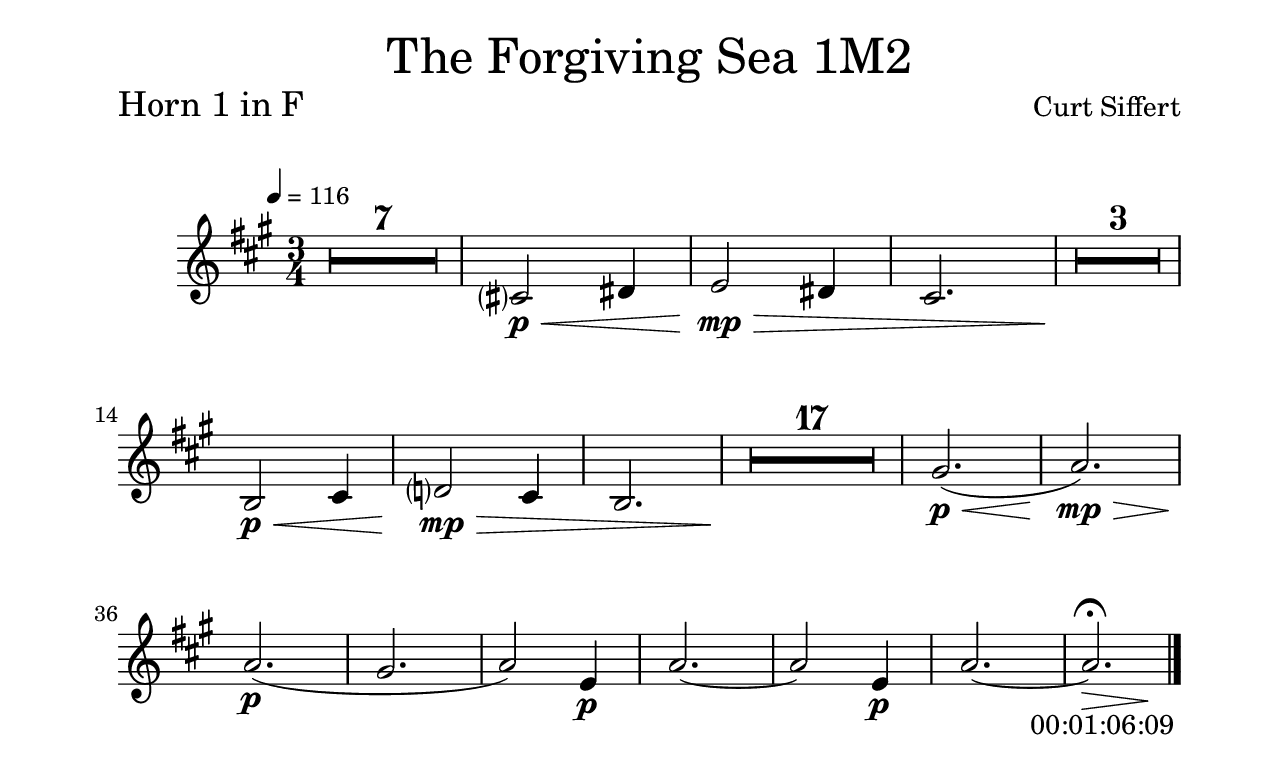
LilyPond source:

\version "2.16.0"
\include "english.ly"
\include "../lib/parts.ily"

\paper {
	ragged-last-bottom = ##t
}

\header {
	instrument = \markup \larger \larger "Horn 1 in F"
}

\version "2.24.0"
\include "english.ly"

hornOneNotes = \relative c {

	\time 3/4
	\key d \major
	\tag #'score { \clef bass }
	\set tieWaitForNote = ##t

	R2.*7 |
	
	\tag #'part { fs?2\p\< gs4 | }
	\tag #'score { fs2\p\< gs4 | } 
	a2\mp\> gs4 |
	fs2. |
	
	R2.*3\! |

	\tag #'part { \break }

	e2\p\< fs4 |
	g?2\mp\> fs4 | 
	e2. |
	
	R2.*17\! |
	
	cs'2.\p\<( |
	d2.\mp\>) |
	
	\tag #'part { \break }
	
	d2.\p( |
	cs2. |
	d2) a4\p |
	d2. ~ |
	d2 a4\p |
	d2. ~ |
	\tag #'score { \override Script.padding = #1 }
	<< {d2.\fermata } {s4\> s4 s4\!} >>
	
	\bar "|."
	\tag #'part {
		\override Score.RehearsalMark.direction = #DOWN
		\override Score.RehearsalMark.self-alignment-X = #RIGHT  
		\override Score.RehearsalMark.font-size = #0
		\mark "00:01:06:09"			
	}	
}


<<
	\new Staff \relative c'' { 
		\everyPartScore
		\transpose f c'
		\keepWithTag #'part \hornOneNotes
	}	
>>